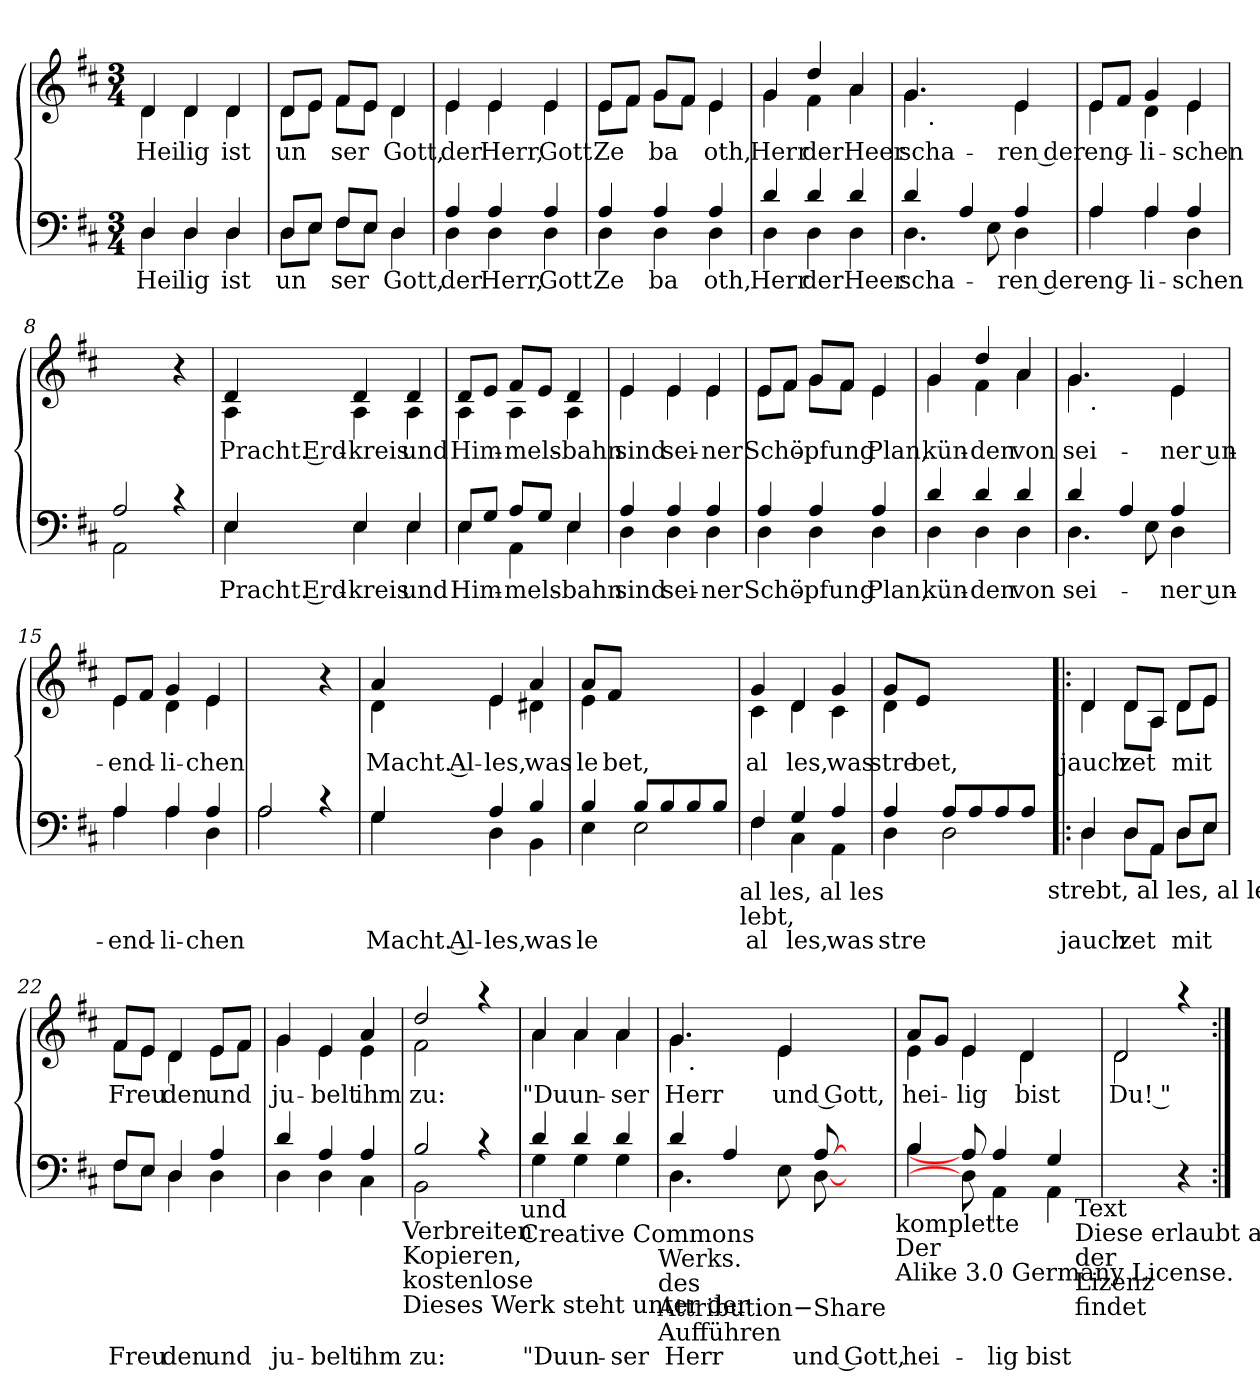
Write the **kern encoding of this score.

**kern	**text	**kern	**text
*part2	*part2	*part1	*part1
*staff2	*staff2	*staff1	*staff1
!!LO:PB:g=z
*clefF4	*	*clefG2	*
*k[f#c#]	*	*k[f#c#]	*
*D:	*	*D:	*
*M3/4	*	*M3/4	*
=1	=1	=1	=1
!	!LO:LY:a	!	!LO:LY:b
*^	*	*^	*
4D/	4D\	Hei	4d/	4d\	Hei
!	!	!LO:LY:a	!	!	!LO:LY:b
4D/	4D\	lig	4d/	4d\	lig
!	!	!LO:LY:a	!	!	!LO:LY:b
4D/	4D\	ist	4d/	4d\	ist
=2	=2	=2	=2	=2	=2
!	!	!LO:LY:a	!	!	!LO:LY:b
8D/L	8D\L	un	8d/L	8d\L	un
8E/J	8E\J	.	8e/J	8e\J	.
!	!	!LO:LY:a	!	!	!LO:LY:b
8F#/L	8F#\L	ser	8f#/L	8f#\L	ser
8E/J	8E\J	.	8e/J	8e\J	.
!	!	!LO:LY:a	!	!	!LO:LY:b
4D/	4D\	Gott,	4d/	4d\	Gott,
=3	=3	=3	=3	=3	=3
!	!	!LO:LY:a	!LO:N:head=solid	!LO:N:head=solid	!LO:LY:b
4A/	4D\	der	4e/	4e\	der
!	!	!LO:LY:a	!LO:N:head=solid	!LO:N:head=solid	!LO:LY:b
4A/	4D\	Herr,	4e/	4e\	Herr,
!	!	!LO:LY:a	!LO:N:head=solid	!LO:N:head=solid	!LO:LY:b
4A/	4D\	Gott	4e/	4e\	Gott
=4	=4	=4	=4	=4	=4
!	!	!LO:LY:a	!LO:N:head=solid	!LO:N:head=solid	!LO:LY:b
4A/	4D\	Ze	8e/L	8e\L	Ze
!	!	!	!LO:N:head=solid	!LO:N:head=solid	!
.	.	.	8f#/J	8f#\J	.
!	!	!LO:LY:a	!LO:N:head=solid	!LO:N:head=solid	!LO:LY:b
4A/	4D\	ba	8g/L	8g\L	ba
!	!	!	!LO:N:head=solid	!LO:N:head=solid	!
.	.	.	8f#/J	8f#\J	.
!	!	!LO:LY:a	!LO:N:head=solid	!LO:N:head=solid	!LO:LY:b
4A/	4D\	oth,	4e/	4e\	oth,
=5	=5	=5	=5	=5	=5
!	!	!LO:LY:a	!LO:N:head=solid	!LO:N:head=solid	!LO:LY:b
4d/	4D\	Herr	4g/	4g\	Herr
!	!	!LO:LY:a	!	!	!LO:LY:b
4d/	4D\	der	4dd/	4f#\	der
!	!	!LO:LY:a	!LO:N:head=solid	!LO:N:head=solid	!LO:LY:b
4d/	4D\	Heer	4a/	4a\	Heer
!!LO:LB:g=z
=6	=6	=6	=6	=6	=6
!	!	!LO:LY:a	!LO:N:head=solid	!LO:N:head=solid	!LO:LY:b
*	*	*	*	*^	*
4d/	4.D\	scha-	4.g/	4.g\	16.ryy	scha-
!	!	!	!	!	!LO:TX:b:t=.	!
.	.	.	.	.	2ryy	.
4A/	.	.	.	.	.	.
.	8E\	.	8ryy	8ryy	.	.
!	!	!LO:LY:a:rj	!LO:N:head=solid	!LO:N:head=solid	!	!LO:LY:b:rj
4A/	4D\	-ren der	4e/	4e\	.	-ren der
.	.	.	.	.	8ryy	.
.	.	.	.	.	32ryy	.
=7	=7	=7	=7	=7	=7	=7
!LO:N:head=solid	!LO:N:head=solid	!LO:LY:a	!	!	!	!LO:LY:b
*	*	*	*	*v	*v	*
4A/	4A\	eng-	8e/L	4e\	eng-
.	.	.	8f#/J	.	.
!LO:N:head=solid	!LO:N:head=solid	!LO:LY:a:rj	!	!	!LO:LY:b:rj
4A/	4A\	-li-	4g/	4d\	-li-
!	!	!LO:LY:a	!LO:N:head=solid	!LO:N:head=solid	!LO:LY:b
4A/	4D\	-schen	4e/	4e\	-schen
*	*	*	*v	*v	*
=8	=8	=8	=8	=8
2A/	2AA\	.	2ryy	.
4rc	4ryy	.	4r	.
=9	=9	=9	=9	=9
!LO:N:head=solid	!LO:N:head=solid	!LO:LY:a:rj	!	!LO:LY:b:rj
*	*	*	*^	*
4E/	4E\	Pracht. Erd-	4d/	4A\	Pracht. Erd-
!LO:N:head=solid	!LO:N:head=solid	!LO:LY:a	!	!	!LO:LY:b
4E/	4E\	-kreis	4d/	4A\	-kreis
!LO:N:head=solid	!LO:N:head=solid	!LO:LY:a	!	!	!LO:LY:b
4E/	4E\	und	4d/	4A\	und
=10	=10	=10	=10	=10	=10
!LO:N:head=solid	!LO:N:head=solid	!LO:LY:a	!	!	!LO:LY:b
8E/L	4E\	Him-	8d/L	4A\	Him-
8G/J	.	.	8e/J	.	.
!	!	!LO:LY:a	!	!	!LO:LY:b
8A/L	4AA\	-mels-	8f#/L	4A\	-mels-
8G/J	.	.	8e/J	.	.
!LO:N:head=solid	!LO:N:head=solid	!LO:LY:a	!	!	!LO:LY:b
4E/	4E\	-bahn	4d/	4A\	-bahn
=11	=11	=11	=11	=11	=11
!	!	!LO:LY:a	!LO:N:head=solid	!LO:N:head=solid	!LO:LY:b
4A/	4D\	sind	4e/	4e\	sind
!	!	!LO:LY:a	!LO:N:head=solid	!LO:N:head=solid	!LO:LY:b
4A/	4D\	sei-	4e/	4e\	sei-
!	!	!LO:LY:a	!LO:N:head=solid	!LO:N:head=solid	!LO:LY:b
4A/	4D\	-ner	4e/	4e\	-ner
!!LO:LB:g=z	!!
=12	=12	=12	=12	=12	=12
!	!	!LO:LY:a	!LO:N:head=solid	!LO:N:head=solid	!LO:LY:b
4A/	4D\	Schö-	8e/L	8e\L	Schö-
!	!	!	!LO:N:head=solid	!LO:N:head=solid	!
.	.	.	8f#/J	8f#\J	.
!	!	!LO:LY:a	!LO:N:head=solid	!LO:N:head=solid	!LO:LY:b
4A/	4D\	-pfung	8g/L	8g\L	-pfung
!	!	!	!LO:N:head=solid	!LO:N:head=solid	!
.	.	.	8f#/J	8f#\J	.
!	!	!LO:LY:a	!LO:N:head=solid	!LO:N:head=solid	!LO:LY:b
4A/	4D\	Plan,	4e/	4e\	Plan,
=13	=13	=13	=13	=13	=13
!	!	!LO:LY:a	!LO:N:head=solid	!LO:N:head=solid	!LO:LY:b
4d/	4D\	kün-	4g/	4g\	kün-
!	!	!LO:LY:a	!	!	!LO:LY:b
4d/	4D\	-den	4dd/	4f#\	-den
!	!	!LO:LY:a	!LO:N:head=solid	!LO:N:head=solid	!LO:LY:b
4d/	4D\	von	4a/	4a\	von
=14	=14	=14	=14	=14	=14
!	!	!LO:LY:a	!LO:N:head=solid	!LO:N:head=solid	!LO:LY:b
*	*	*	*	*^	*
4d/	4.D\	sei-	4.g/	4.g\	16.ryy	sei-
!	!	!	!	!	!LO:TX:b:t=.	!
.	.	.	.	.	2ryy	.
4A/	.	.	.	.	.	.
.	8E\	.	8ryy	8ryy	.	.
!	!	!LO:LY:a:rj	!LO:N:head=solid	!LO:N:head=solid	!	!LO:LY:b:rj
4A/	4D\	-ner un-	4e/	4e\	.	-ner un-
.	.	.	.	.	8ryy	.
.	.	.	.	.	32ryy	.
=15	=15	=15	=15	=15	=15	=15
!LO:N:head=solid	!LO:N:head=solid	!LO:LY:a	!	!	!	!LO:LY:b
*	*	*	*	*v	*v	*
4A/	4A\	-end-	8e/L	4e\	-end-
.	.	.	8f#/J	.	.
!LO:N:head=solid	!LO:N:head=solid	!LO:LY:a:rj	!	!	!LO:LY:b:rj
4A/	4A\	-li-	4g/	4d\	-li-
!	!	!LO:LY:a	!LO:N:head=solid	!LO:N:head=solid	!LO:LY:b
4A/	4D\	-chen	4e/	4e\	-chen
*	*	*	*v	*v	*
=16	=16	=16	=16	=16
2A/	2A\	.	2ryy	.
4rc	4ryy	.	4r	.
=17	=17	=17	=17	=17
!LO:N:head=solid	!LO:N:head=solid	!LO:LY:a:rj	!	!LO:LY:b:rj
*	*	*	*^	*
4G/	4G\	Macht. Al-	4a/	4d\	Macht. Al-
!	!	!LO:LY:a	!LO:N:head=solid	!LO:N:head=solid	!LO:LY:b
4A/	4D\	-les,	4e/	4e\	-les,
!	!	!LO:LY:a	!	!	!LO:LY:b
4B/	4BB\	was	4a/	4d#X\	was
!!LO:LB:g=z	!!
=18	=18	=18	=18	=18	=18
!	!	!LO:LY:a	!	!	!LO:LY:b
4B/	4E\	le	8a/L	4e\	le
!	!	!	!	!	!LO:LY:b
.	.	.	8f#/J	.	bet,
8B/L	2E\	.	2ryy	2ryy	.
8B/	.	.	.	.	.
8B/	.	.	.	.	.
8B/J	.	.	.	.	.
!LO:TX:b:t=al les, al les	!	!	!	!	!
!LO:TX:b:t=lebt,	!	!	!	!	!
=19	=19	=19	=19	=19	=19
!LO:N:head=solid	!LO:N:head=solid	!LO:LY:a	!	!	!LO:LY:b
4F#/	4F#\	al	4g/	4c#\	al
!	!	!LO:LY:a	!LO:N:head=solid	!LO:N:head=solid	!LO:LY:b
4G/	4C#\	les,	4d/	4d\	les,
!	!	!LO:LY:a	!	!	!LO:LY:b
4A/	4AA\	was	4g/	4c#\	was
=20	=20	=20	=20	=20	=20
!	!	!LO:LY:a	!	!	!LO:LY:b
4A/	4D\	stre	8g/L	4d\	stre
!	!	!	!	!	!LO:LY:b
.	.	.	8e/J	.	bet,
8A/L	2D\	.	2ryy	2ryy	.
8A/	.	.	.	.	.
8A/	.	.	.	.	.
8A/J	.	.	.	.	.
!LO:TX:b:t=strebt, al les, al les	!	!	!	!	!
=21!|:	=21!|:	=21!|:	=21!|:	=21!|:	=21!|:
!	!	!LO:LY:a	!	!	!LO:LY:b
4D/	4D\	jauch	4d/	4d\	jauch
!	!	!LO:LY:a	!	!	!LO:LY:b
8D/L	8D\L	zet	8d/L	8d\L	zet
8AA/J	8AA\J	.	8A/J	8A\J	.
!	!	!LO:LY:a	!	!	!LO:LY:b
8D/L	8D\L	mit	8d/L	8d\L	mit
8E/J	8E\J	.	8e/J	8e\J	.
=22	=22	=22	=22	=22	=22
!	!	!LO:LY:a	!	!	!LO:LY:b
8F#/L	8F#\L	Freu	8f#/L	8f#\L	Freu
8E/J	8E\J	.	8e/J	8e\J	.
!	!	!LO:LY:a	!	!	!LO:LY:b
4D/	4D\	den	4d/	4d\	den
!	!	!LO:LY:a	!LO:N:head=solid	!LO:N:head=solid	!LO:LY:b
4A/	4D\	und	8e/L	8e\L	und
!	!	!	!LO:N:head=solid	!LO:N:head=solid	!
.	.	.	8f#/J	8f#\J	.
!!LO:LB:g=z	!!
=23	=23	=23	=23	=23	=23
!	!	!LO:LY:a	!LO:N:head=solid	!LO:N:head=solid	!LO:LY:b
4d/	4D\	ju-	4g/	4g\	ju-
!	!	!LO:LY:a	!LO:N:head=solid	!LO:N:head=solid	!LO:LY:b
4A/	4D\	-belt	4e/	4e\	-belt
!	!	!LO:LY:a	!	!	!LO:LY:b
4A/	4C#\	ihm	4a/	4e\	ihm
!	!LO:TX:b:t=Verbreiten	!	!	!	!
!	!LO:TX:b:t=Kopieren,	!	!	!	!
!	!LO:TX:b:t=kostenlose	!	!	!	!
!	!LO:TX:b:t=Dieses Werk steht unter der	!	!	!	!
=24	=24	=24	=24	=24	=24
!	!	!LO:LY:a	!	!	!LO:LY:b
2B/	2BB\	zu:	2dd/	2f#\	zu:
4rc	4ryy	.	4raa	4ryy	.
!	!LO:TX:b:t=und	!	!	!	!
!	!LO:TX:b:t=Creative Commons	!	!	!	!
=25	=25	=25	=25	=25	=25
!	!	!LO:LY:a	!LO:N:head=solid	!LO:N:head=solid	!LO:LY:b
4d/	4G\	"Du	4a/	4a\	"Du
!	!	!LO:LY:a	!LO:N:head=solid	!LO:N:head=solid	!LO:LY:b
4d/	4G\	un-	4a/	4a\	un-
!	!	!LO:LY:a	!LO:N:head=solid	!LO:N:head=solid	!LO:LY:b
4d/	4G\	-ser	4a/	4a\	-ser
!	!LO:TX:b:t=Werks.	!	!	!	!
!	!LO:TX:b:t=des	!	!	!	!
!	!LO:TX:b:t=Attribution−Share	!	!	!	!
!	!LO:TX:b:t=Aufführen	!	!	!	!
=26	=26	=26	=26	=26	=26
!	!	!LO:LY:a	!LO:N:head=solid	!LO:N:head=solid	!LO:LY:b
*	*	*	*	*^	*
4d/	4.D\	Herr	4.g/	4.g\	16ryy	Herr
!	!	!	!	!	!LO:TX:b:t=.	!
.	.	.	.	.	2ryy	.
4A/	.	.	.	.	.	.
.	8ryy	.	8ryy	8ryy	.	.
!	!	!	!LO:N:head=solid	!LO:N:head=solid	!	!LO:LY:b:rj
8ryy	8E\	.	4e/	4e\	.	und Gott,
.	.	.	.	.	4ryy	.
!	!	!LO:LY:a:rj	!	!	!	!
[8A/	[8D\	und Gott,	.	.	.	.
8ryy	8ryy	.	8ryy	8ryy	.	.
.	.	.	.	.	16ryy	.
!	!LO:TX:b:t=komplette	!	!	!	!	!
!	!LO:TX:b:t=Der	!	!	!	!	!
!	!LO:TX:b:t=Alike 3.0 Germany License.	!	!	!	!	!
=27	=27	=27	=27	=27	=27	=27
!LO:N:head=solid	!LO:N:head=solid	!LO:LY:a	!	!	!	!LO:LY:b
*	*^	*	*	*v	*v	*
4B/	4B\	2.ryy	hei-	8a/L	4e\	hei-
.	.	.	.	8g/J	.	.
!	!	!	!	!LO:N:head=solid	!LO:N:head=solid	!LO:LY:b
8A/]	8D\]	.	.	4e/	4e\	-lig
!	!	!	!LO:LY:a	!	!	!
4A/	4AA\	.	-lig	.	.	.
!	!	!	!	!LO:N:head=solid	!LO:N:head=solid	!LO:LY:b
.	.	.	.	4d/	4d\	bist
!	!	!	!LO:LY:a	!	!	!
4G/	4AA\	.	bist	.	.	.
!	!	!LO:TX:b:t=Text	!	!	!	!
!	!	!LO:TX:b:t=Diese erlaubt ausdrücklich	!	!	!	!
!	!	!LO:TX:b:t=der	!	!	!	!
!	!	!LO:TX:b:t=Lizenz	!	!	!	!
!	!	!LO:TX:b:t=findet	!	!	!	!
.	.	8ryy	.	8ryy	8ryy	.
=28	=28	=28	=28	=28	=28	=28
!	!	!	!	!	!	!LO:LY:b
*v	*v	*v	*	*	*	*
2ryy	.	2d/	2d\	Du! "
4r	.	4raa	4ryy	.
*	*	*v	*v	*
=:|!	=:|!	=:|!	=:|!
*-	*-	*-	*-
